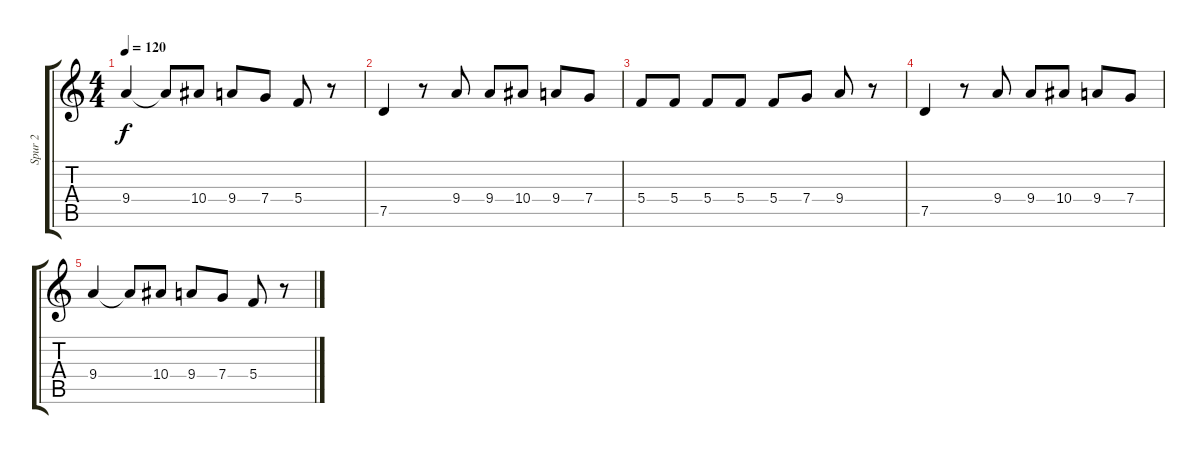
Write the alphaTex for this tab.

\track ("Spur 2" "Spur 2") {instrument distortionguitar}
\staff {score tabs}
\tuning (D4 A3 F3 C3 G2 D2) {hide}
\ts (4 4)
\tempo 120
\clef g2
\ks c
9.4.4{dy f} 9.4{t}.8 10.4.8 9.4.8 7.4.8 5.4.8 r.8 |
7.5.4 r.8 9.4.8 9.4.8 10.4.8 9.4.8 7.4.8 |
5.4.8 5.4.8 5.4.8 5.4.8 5.4.8 7.4.8 9.4.8 r.8 |
7.5.4 r.8 9.4.8 9.4.8 10.4.8 9.4.8 7.4.8 |
9.4.4 9.4{t}.8 10.4.8 9.4.8 7.4.8 5.4.8 r.8
